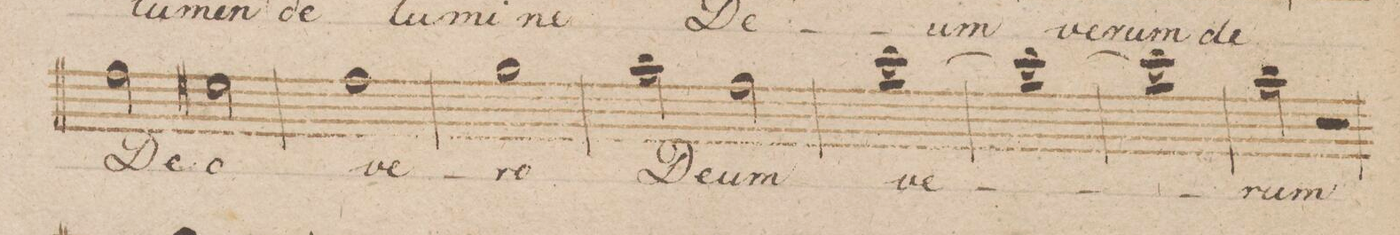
**kern	**text	**dynam
*I"Canto.	*	*
*clefC1	*	*
*k[b-]	*	*
*met(c|)	*	*
*M2/2	*	*
2dd\	De-	.
2cc#X\	-o	.
=40	=40	=40
1dd	ve-	.
=41	=41	=41
1ee	-ro	.
=42	=42	=42
2ff\	De-	.
2dd\	-um	.
=43	=43	=43
[1aa	ve-	.
=44	=44	=44
1aa_	.	.
=45	=45	=45
1aa]	.	.
=46	=46	=46
2ff\	-rum	.
2r	.	.
=47	=47	=47
*-	*-	*-
